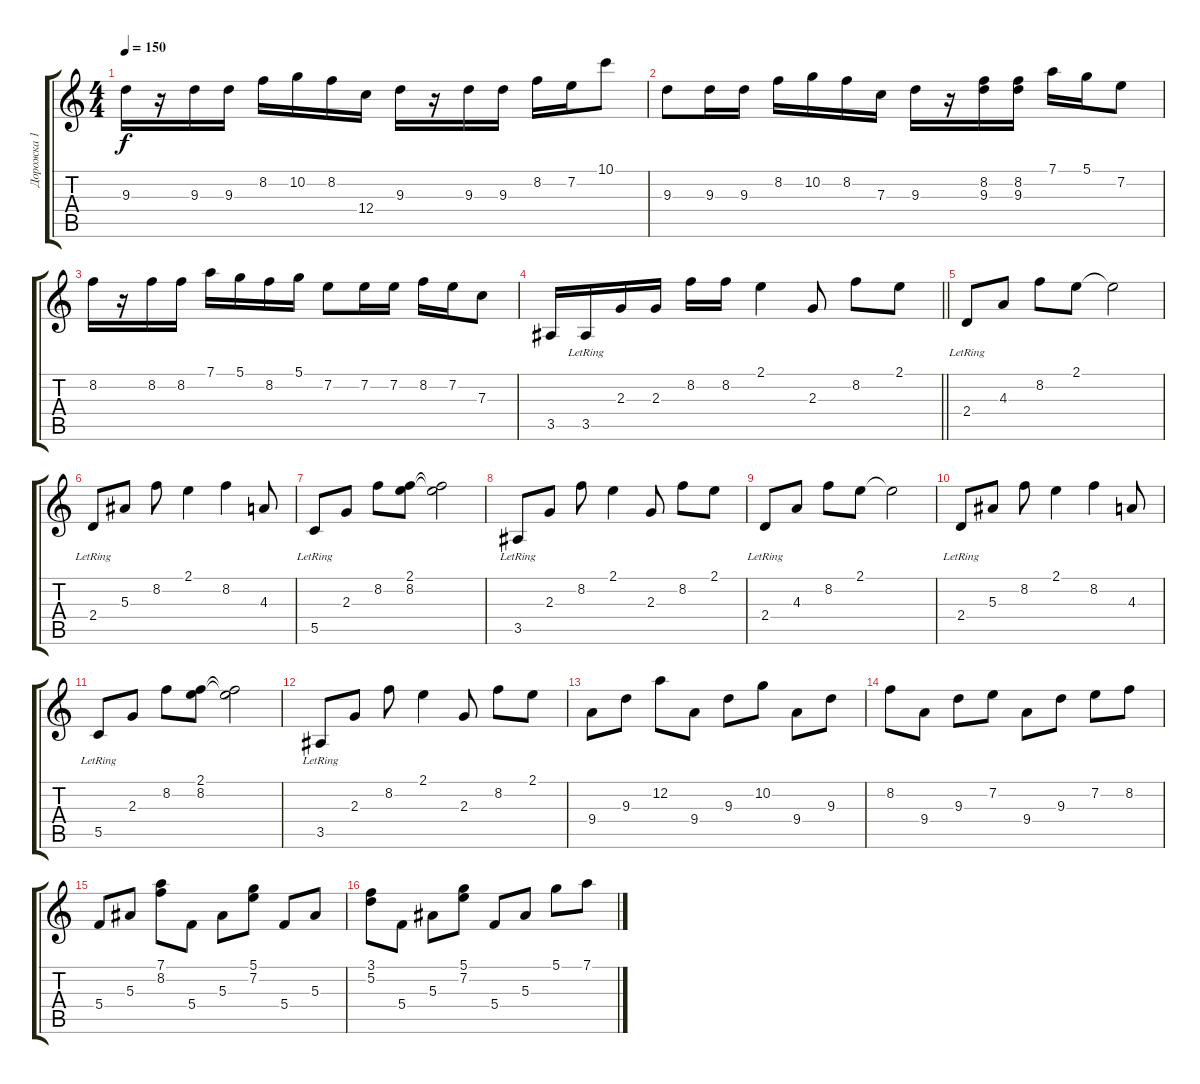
\track ("Дорожка 1" "Дорожка 1") {instrument distortionguitar}
\staff {score tabs}
\tuning (D4 A3 F3 C3 G2 D2) {hide}
\ts (4 4)
\tempo 150
\clef g2
\ks c
9.3.16{dy f instrument distortionguitar} r.16 9.3.16 9.3.16 8.2.16 10.2.16 8.2.16 12.4.16 9.3.16 r.16 9.3.16 9.3.16 8.2.16 7.2.16 10.1.8 |
9.3.8 9.3.16 9.3.16 8.2.16 10.2.16 8.2.16 7.3.16 9.3.16 r.16 (8.2 9.3).16 (8.2 9.3).16 7.1.16 5.1.16 7.2.8 |
8.2.16 r.16 8.2.16 8.2.16 7.1.16 5.1.16 8.2.16 5.1.16 7.2.8 7.2.16 7.2.16 8.2.16 7.2.16 7.3.8 |
\barLineRight lightlight
3.5.16 3.5{lr}.16 2.3.16 2.3.16 8.2.16 8.2.16 2.1.4 2.3.8 8.2.8 2.1.8 |
2.4{lr}.8{instrument acousticguitarsteel} 4.3.8 8.2.8 2.1.8 2.1{t}.2 |
2.4{lr}.8 5.3.8 8.2.8 2.1.4 8.2.4 4.3.8 |
5.5{lr}.8 2.3.8 8.2.8 (2.1 8.2).8 (2.1{t} 8.2{t}).2 |
3.5{lr}.8 2.3.8 8.2.8 2.1.4 2.3.8 8.2.8 2.1.8 |
2.4{lr}.8 4.3.8 8.2.8 2.1.8 2.1{t}.2 |
2.4{lr}.8 5.3.8 8.2.8 2.1.4 8.2.4 4.3.8 |
5.5{lr}.8 2.3.8 8.2.8 (2.1 8.2).8 (2.1{t} 8.2{t}).2 |
3.5{lr}.8 2.3.8 8.2.8 2.1.4 2.3.8 8.2.8 2.1.8 |
9.4.8{instrument distortionguitar} 9.3.8 12.2.8 9.4.8 9.3.8 10.2.8 9.4.8 9.3.8 |
8.2.8 9.4.8 9.3.8 7.2.8 9.4.8 9.3.8 7.2.8 8.2.8 |
5.4.8 5.3.8 (7.1 8.2).8 5.4.8 5.3.8 (5.1 7.2).8 5.4.8 5.3.8 |
(3.1 5.2).8 5.4.8 5.3.8 (5.1 7.2).8 5.4.8 5.3.8 5.1.8 7.1.8
